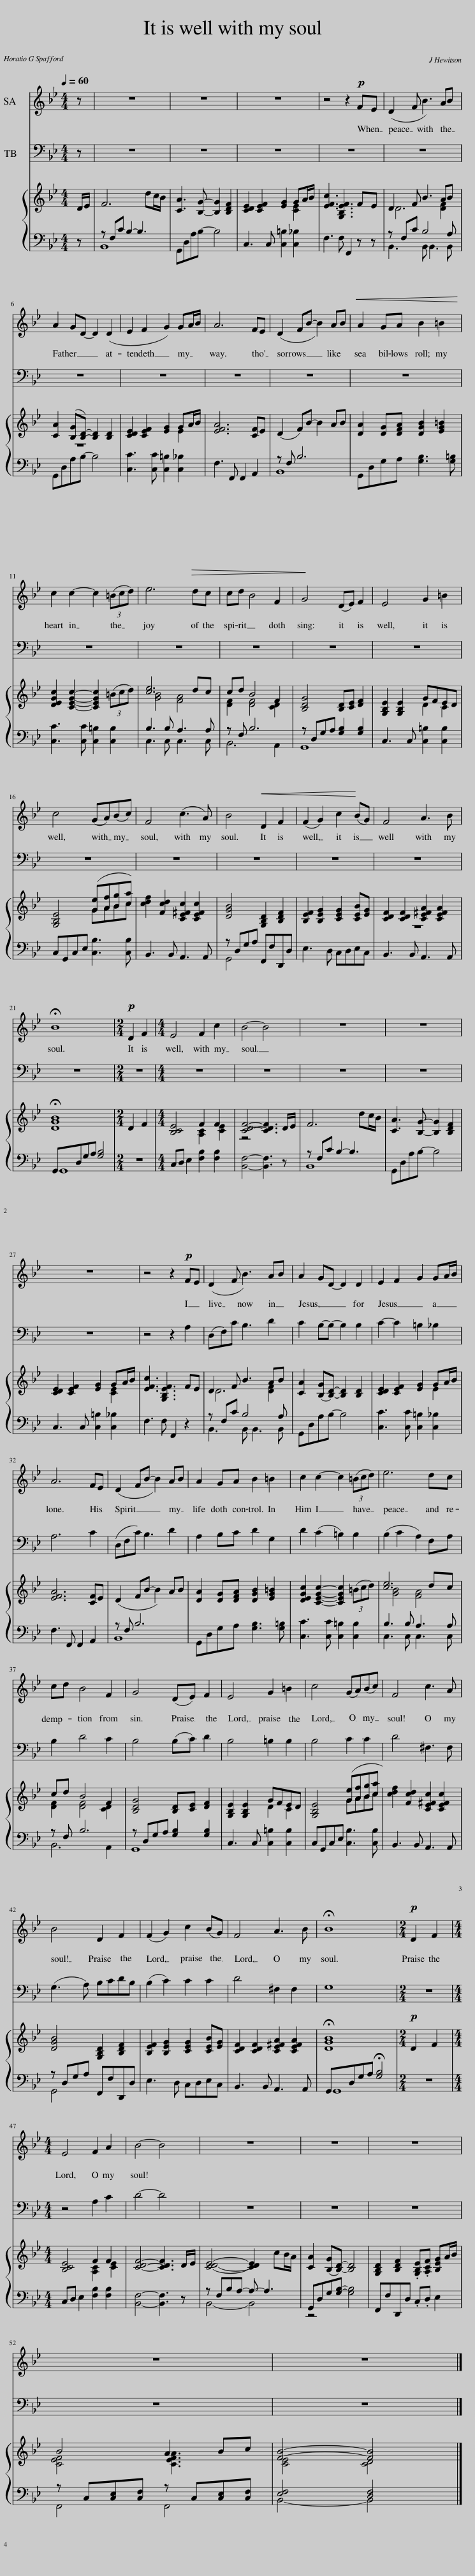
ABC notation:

X:1
%%score 1 2 { ( 3 6 ) | ( 4 5 ) }
L:1/8
Q:1/4=60
M:4/4
I:linebreak $
K:Bb
V:1 treble
V:2 bass
V:3 treble
V:6 treble
V:4 bass
V:5 bass
V:1
 z | z8 | z8 | z8 | z4 z2!p! FE | %5
 (D2 F) B3 AB |$ A2 GD- D2 (D2 | E2) F2 G2 GA/B/ | A6 FE | (D2 F)B- B2 AB | %10
 A2 GA B2!<(! =B2!<)! |$ c2 c2- c2 (3(=Bcd) | e6!>(! dc!>)! | cd B4 F2 | G4 (DE) F2 | %15
 E4 G2 =B2 |$ c4 (GA)(Bc) | F4 (c3 A) | B4!<(! D2 F2!<)! | (F2 G2) c2 (BG) | %20
 F4 A3 B |$ !fermata!B8 |[M:2/4]!p! D2 F2 |[M:4/4] E4 F2 c2 | B4- B4 | %25
 z8 | z8 |$ z8 | z4 z2!p! FE | (D2 F) B3 AB | %30
 A2 GD- D2 D2 | E2 F2 G2 GA/B/ |$ A6 FE | (D2 F)B- B2 AB | A2 GA B2 =B2 | %35
 c2 c2- c2 (3(=Bcd) | e6 dc |$ cd B4 F2 | G4 (DE) F2 | E4 G2 =B2 | %40
 c4 (GA)(Bc) | F4 c3 A |$ B4 D2 F2 | (F2 G2) c2 (BG) | F4 A3 B | %45
 !fermata!B8 |[M:2/4]!p! D2 F2 |$[M:4/4] E4 F2 A2 | B4- B4 | z8 | %50
 z8 | z8 |$ z8 | z8 |] %54
V:2
 z | z8 | z8 | z8 | z8 | %5
 z8 |$ z8 | z8 | z8 | z8 | %10
 z8 |$ z8 | z8 | z8 | z8 | %15
 z8 |$ z8 | z8 | z8 | z8 | %20
 z8 |$ z8 |[M:2/4] z4 |[M:4/4] z8 | z8 | %25
 z8 | z8 |$ z8 | z4 z2 A,2 | (D,F,)C B,3 D2 | %30
 C2 B,-B,- B,2 B,2 | C2- C2 =B,2 _B,2 |$ A,6 C2 | (D,F,C) B,3 D2 | A,2 B,C D2 G,2 | %35
 D2 (C2 =B,2) B,2 | (B,2 C2) A,2 F,A, |$ B,2 D4 C2 | B,4 (B,C) D2 | B,4 =B,2 B,2 | %40
 B,4 C2 C2 | D4 ^F,3 F, |$ (G,3 A,) B,CDB, | (B,2 C2) C2 C2 | D4 ^F,2 F,2 | %45
 G,8 |[M:2/4] z4 |$[M:4/4] z4 A,2 C2 | D4- D4 | z8 | %50
 z8 | z8 |$ z8 | z8 |] %54
V:3
 D/E/ | F6 dc/B/ | [CA]3 [B,G]- [B,G]2 [B,DF]2 | [CDE]2 [CEF]2 [EG]2 GA/B/ | [EFc]3 [G,B,EF]3 FE | %5
 D2 F B3 AB |$ [CA]2 ([B,G][B,D]-) [B,D]2 [B,D]2 | [CDE]2 [CEF]2 [EG]2 GA/B/ | [EFA]6 [CF]E | (D2 F)B- B2 AB | %10
 [DA]2 [DG][DFA] [DGB]2 [EG=B]2 |$ [DEGc]2 [CEGc]2- [CEGc]2 (3(=Bcd) | [ce]6 dc | cd B4 F2 | [B,DG]4 [B,D][CE] [DF]2 | %15
 [G,B,E]2 [G,B,E]2 GFED |$ [G,B,E]4 ([Ge][Af])[Bg][ca] | [cdf]2 [Fcd]2 [CE^Fc]2 [CEFc]2 | [DGB]4 [G,B,D]2 [B,DF]2 | [B,EF]2 [B,EG]2 [CEG]2 [CEB][EG] | %20
 [CDF]2 [CDF]2 [CE^FA]2 [CEFA]2 |$ !fermata![DGB]8 |[M:2/4] D2 F2 |[M:4/4] [B,CE]4 F2 F2 | [CDF]4- [CDF]3 D/E/ | %25
 F6 dc/B/ | [CA]3 [B,G]- [B,G]2 [B,DF]2 |$ [CDE]2 [CEF]2 [EG]2 GA/B/ | [EFc]3 [G,B,EF]3 FE | D2 F B3 AB | %30
 [CA]2 ([B,G][B,D]-) [B,D]2 [B,D]2 | [CDE]2 [CEF]2 [EG]2 GA/B/ |$ [EFA]6 [CF]E | (D2 F)B- B2 AB | [DA]2 [DG][DFA] [DGB]2 [EG=B]2 | %35
 [DEGc]2 [CEGc]2- [CEGc]2 (3(=Bcd) | [ce]6 dc |$ cd B4 F2 | [B,DG]4 [B,D][CE] [DF]2 | [G,B,E]2 [G,B,E]2 GFED | %40
 [G,B,E]4 ([Ge][Af])[Bg][ca] | [cdf]2 [Fcd]2 [CE^Fc]2 [CEFc]2 |$ [DGB]4 [G,B,D]2 [B,DF]2 | [B,EF]2 [B,EG]2 [CEG]2 [CEB][EG] | [CDF]2 [CDF]2 [CE^FA]2 [CEFA]2 | %45
 !fermata![DGB]8 |[M:2/4]!p! D2 F2 |$[M:4/4] [B,CE]4 F2 F2 | [CDF]4- [CDF]3 D/E/ | [CDE]4- [CDE]2 cB/A/ | %50
 [CA]2 ([B,G][B,D]-) [B,D]4 | [G,B,D]2 [B,DF]2 .[G,B,E].[A,CF] [B,EG]A/B/ |$ B4 A2 Bc | [FB]4- [FB]4 |] %54
V:4
 z | z F,C B,2- B,3 | G,,D,A,B,- B,4 | C,3 C, [C,=B,]2 [C,_B,]2 | F,3 F, F,,2 z z | %5
 z F,C B,4 A, |$ G,,D,A,B,- B,4 | [C,C]3 [C,C] [C,=B,]2 [C,_B,]2 | F,3 F,, F,,2 A,,2 | z F, B,6 | %10
 G,,D,G,A, [G,B,]3 [G,=B,] |$ [C,C]3 [C,C] [C,=B,]2 [C,B,]2 | B,3 B, A,3 A, | z F, B,6 | z D,G,A, [G,B,]2 [G,B,]2 | %15
 C,3 C, [C,=B,]2 [C,B,]2 |$ C,G,,C,E, [C,B,]3 [C,B,] | B,,3 B,, A,,3 A,, | z D,G,A, F,,F,D,,D, | E,3 D, C,D,E,C, | %20
 B,,3 B,, A,,3 A,, |$ G,,D,G,A, [G,B,]4 |[M:2/4] z4 |[M:4/4] C,D, E,2 [F,B,]2 [F,B,]2 | [B,,F,]4- [B,,F,]3 z | %25
 z F,C B,2- B,3 | G,,D,A,B,- B,4 |$ C,3 C, [C,=B,]2 [C,_B,]2 | F,3 F, F,,2 z2 | z F,C B,4 A, | %30
 G,,D,A,B,- B,4 | [C,C]3 [C,C] [C,=B,]2 [C,_B,]2 |$ F,3 F,, F,,2 A,,2 | z F, B,6 | G,,D,G,A, [G,B,]3 [G,=B,] | %35
 [C,C]3 [C,C] [C,=B,]2 [C,B,]2 | B,3 B, A,3 A, |$ z F, B,6 | z D,G,A, [G,B,]2 [G,B,]2 | C,3 C, [C,=B,]2 [C,B,]2 | %40
 C,G,,C,E, [C,B,]3 [C,B,] | B,,3 B,, A,,3 A,, |$ z D,G,A, F,,F,D,,D, | E,3 D, C,D,E,C, | B,,3 B,, A,,3 A,, | %45
 G,,D,G,A, !fermata![G,B,]4 |[M:2/4] z4 |$[M:4/4] C,D, E,2 [F,B,]2 [F,B,]2 | [B,,F,]4- [B,,F,]3 z | z F,B,A,- A,- A,3 | %50
 G,,D,G,[G,B,]- [G,B,]4 | F,,F,D,,D, .C,.D, E,2 |$ z C,[C,E,][C,F,] z C,[C,E,][C,F,] | [E,F,]4 [D,F,]4 |] %54
V:5
 x | B,,8 | x8 | x8 | x8 | %5
 B,,3 B,, B,,3 B,, |$ x8 | x8 | x8 | B,,8 | %10
 x8 |$ x8 | C,3 C, C,3 C, | B,,6 A,,2 | G,,8 | %15
 x8 |$ x8 | x8 | G,,4 x4 | x8 | %20
 x8 |$ G,,8 |[M:2/4] x4 |[M:4/4] x8 | x8 | %25
 B,,8 | x8 |$ x8 | x8 | B,,3 B,, B,,3 B,, | %30
 x8 | x8 |$ x8 | B,,8 | x8 | %35
 x8 | C,3 C, C,3 C, |$ B,,6 A,,2 | G,,8 | x8 | %40
 x8 | x8 |$ G,,4 x4 | x8 | x8 | %45
 G,,8 |[M:2/4] x4 |$[M:4/4] x8 | x8 | B,,4- B,,4 | %50
 z4 x4 | x8 |$ F,,4 F,,4 | B,,4- B,,4 |] %54
V:6
 x | x8 | x8 | x6 [CE]2 | x8 | %5
 D6 [DF]2 |$ z8 | x6 E2 | x8 | x8 | %10
 x8 |$ x8 | [GB]4 [FA]4 | [DF]2 [DF]4 [CD]2 | x8 | %15
 x4 D2 C2 |$ x4 GABc | x8 | x8 | x8 | %20
 z8 |$ x8 |[M:2/4] x4 |[M:4/4] x4 [A,C]2 [CE]2 | z4 x4 | %25
 x8 | x8 |$ x6 [CE]2 | x8 | D6 [DF]2 | %30
 x8 | x6 E2 |$ x8 | x8 | x8 | %35
 x8 | [GB]4 [FA]4 |$ [DF]2 [DF]4 [CD]2 | x8 | x4 D2 C2 | %40
 x4 GABc | x8 |$ x8 | x8 | x8 | %45
 x8 |[M:2/4] x4 |$[M:4/4] x4 [A,C]2 [CE]2 | x8 | x8 | %50
 x8 | x8 |$ [CEF]4 [CEFA]3 x | [CE]4 [CD]4 |] %54
